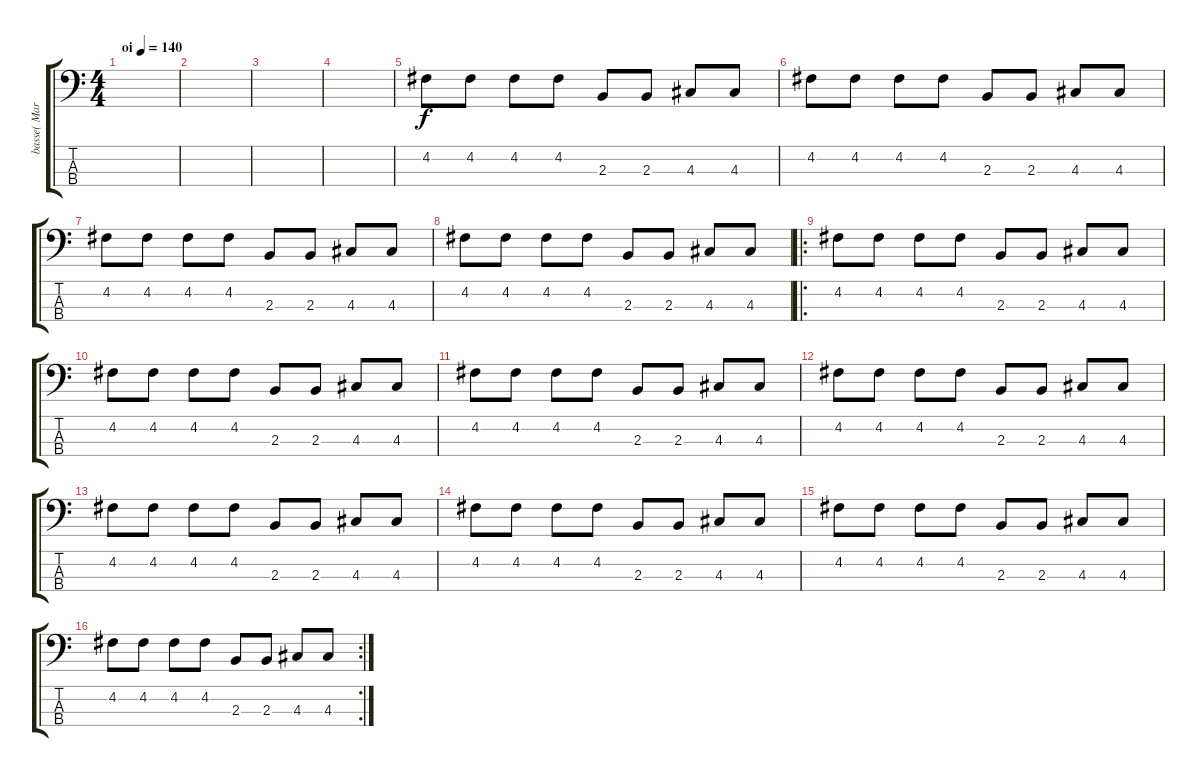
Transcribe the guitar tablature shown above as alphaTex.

\track ("basse( Mark )" "basse( Mar") {instrument electricbasspick}
\staff {score tabs}
\tuning (G2 D2 A1 E1) {hide}
\ts (4 4)
\tempo (140 "oi")
\clef f4
\ks c
|
|
|
|
4.2.8 4.2.8 4.2.8 4.2.8 2.3.8 2.3.8 4.3.8 4.3.8 |
4.2.8 4.2.8 4.2.8 4.2.8 2.3.8 2.3.8 4.3.8 4.3.8 |
4.2.8 4.2.8 4.2.8 4.2.8 2.3.8 2.3.8 4.3.8 4.3.8 |
4.2.8 4.2.8 4.2.8 4.2.8 2.3.8 2.3.8 4.3.8 4.3.8 |
\ro
4.2.8 4.2.8 4.2.8 4.2.8 2.3.8 2.3.8 4.3.8 4.3.8 |
4.2.8 4.2.8 4.2.8 4.2.8 2.3.8 2.3.8 4.3.8 4.3.8 |
4.2.8 4.2.8 4.2.8 4.2.8 2.3.8 2.3.8 4.3.8 4.3.8 |
4.2.8 4.2.8 4.2.8 4.2.8 2.3.8 2.3.8 4.3.8 4.3.8 |
4.2.8 4.2.8 4.2.8 4.2.8 2.3.8 2.3.8 4.3.8 4.3.8 |
4.2.8 4.2.8 4.2.8 4.2.8 2.3.8 2.3.8 4.3.8 4.3.8 |
4.2.8 4.2.8 4.2.8 4.2.8 2.3.8 2.3.8 4.3.8 4.3.8 |
\rc 2
4.2.8 4.2.8 4.2.8 4.2.8 2.3.8 2.3.8 4.3.8 4.3.8
